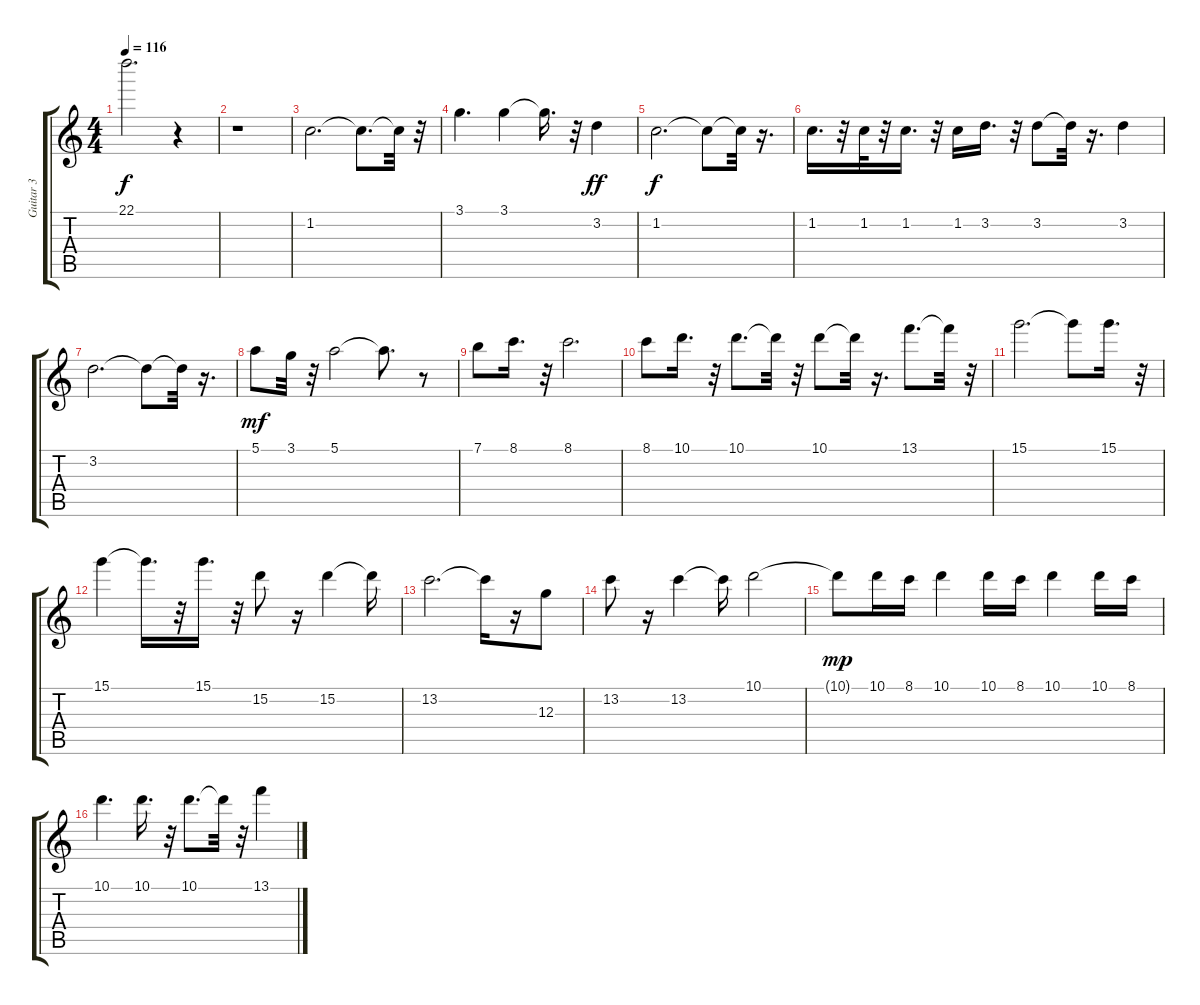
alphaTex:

\track ("Guitar 3" "Guitar 3") {instrument electricguitarclean}
\staff {score tabs}
\tuning (E4 B3 G3 D3 A2 E2) {hide}
\ts (4 4)
\tempo 116
\clef g2
\ks c
22.1{t}.2{d dy f} r.4 |
r.1 |
1.2.2{d} 1.2{t}.8{d} 1.2{t}.32 r.32 |
3.1.4{d} 3.1.4 3.1{t}.16{d} r.32 3.2.4{dy ff} |
1.2.2{d dy f} 1.2{t}.8 1.2{t}.32 r.16{d} |
1.2.16{d} r.32 1.2.32 r.32 1.2.16{d} r.32 1.2.16 3.2.16{d} r.32 3.2.8 3.2{t}.32 r.16{d} 3.2.4 |
3.2.2{d} 3.2{t}.8 3.2{t}.32 r.16{d} |
5.1.8{dy mf} 3.1.32 r.32 5.1.2 5.1{t}.8{d} r.8 |
7.1.8 8.1.16{d} r.32 8.1.2{d} |
8.1.8 10.1.16{d} r.32 10.1.8{d} 10.1{t}.32 r.32 10.1.8 10.1{t}.32 r.16{d} 13.1.8{d} 13.1{t}.32 r.32 |
15.1.2{d} 15.1{t}.8 15.1.16{d} r.32 |
15.1.4 15.1{t}.16{d} r.32 15.1.16{d} r.32 15.2.8 r.16 15.2.4 15.2{t}.16 |
13.2.2{d} 13.2{t}.16 r.16 12.3.8 |
13.2.8 r.16 13.2.4 13.2{t}.16 10.1.2 |
10.1{t}.8{dy mp} 10.1.16 8.1.16 10.1.4 10.1.16 8.1.16 10.1.4 10.1.16 8.1.16 |
10.1.4{d} 10.1.16{d} r.32 10.1.8{d} 10.1{t}.32 r.32 13.1.4
